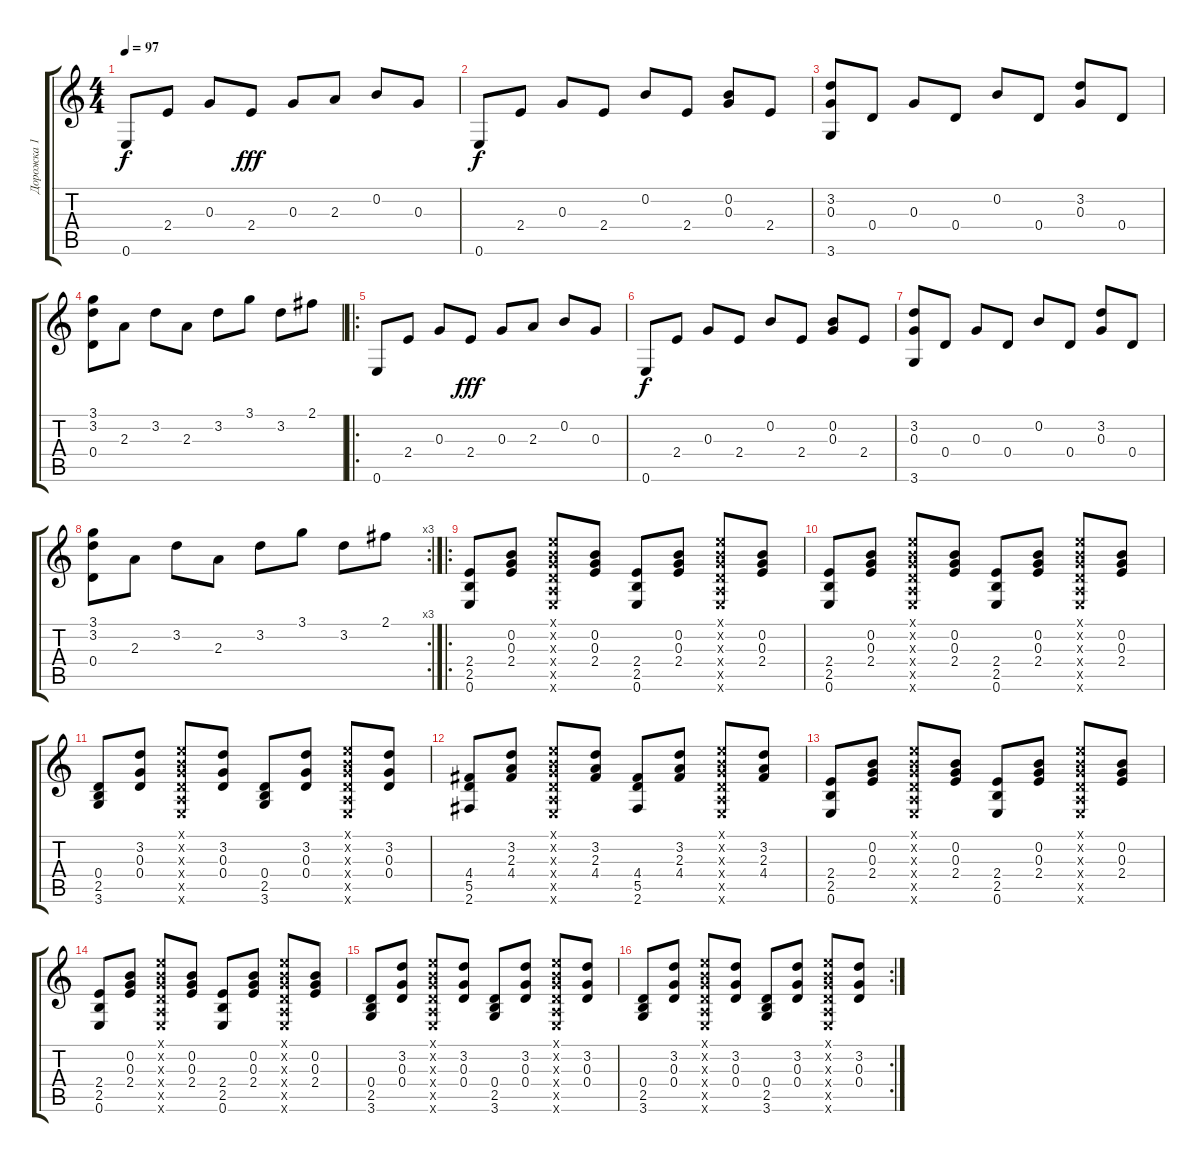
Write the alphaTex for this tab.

\track ("Дорожка 1" "Дорожка 1") {instrument acousticguitarsteel}
\staff {score tabs}
\tuning (E4 B3 G3 D3 A2 E2) {hide}
\ts (4 4)
\tempo 97
\clef g2
\ks c
0.6.8{dy f instrument acousticguitarsteel} 2.4.8 0.3.8 2.4.8{dy fff} 0.3.8 2.3.8 0.2.8 0.3.8 |
0.6.8{dy f} 2.4.8 0.3.8 2.4.8 0.2.8 2.4.8 (0.2 0.3).8 2.4.8 |
(3.2 0.3 3.6).8 0.4.8 0.3.8 0.4.8 0.2.8 0.4.8 (3.2 0.3).8 0.4.8 |
(3.1 3.2 0.4).8 2.3.8 3.2.8 2.3.8 3.2.8 3.1.8 3.2.8 2.1.8 |
\ro
0.6.8 2.4.8 0.3.8 2.4.8{dy fff} 0.3.8 2.3.8 0.2.8 0.3.8 |
0.6.8{dy f} 2.4.8 0.3.8 2.4.8 0.2.8 2.4.8 (0.2 0.3).8 2.4.8 |
(3.2 0.3 3.6).8 0.4.8 0.3.8 0.4.8 0.2.8 0.4.8 (3.2 0.3).8 0.4.8 |
\rc 3
(3.1 3.2 0.4).8 2.3.8 3.2.8 2.3.8 3.2.8 3.1.8 3.2.8 2.1.8 |
\ro
(2.4 2.5 0.6).8 (0.2 0.3 2.4).8 (0.1{x} 0.2{x} 0.3{x} 0.4{x} 0.5{x} 0.6{x}).8 (0.2 0.3 2.4).8 (2.4 2.5 0.6).8 (0.2 0.3 2.4).8 (0.1{x} 0.2{x} 0.3{x} 0.4{x} 0.5{x} 0.6{x}).8 (0.2 0.3 2.4).8 |
(2.4 2.5 0.6).8 (0.2 0.3 2.4).8 (0.1{x} 0.2{x} 0.3{x} 0.4{x} 0.5{x} 0.6{x}).8 (0.2 0.3 2.4).8 (2.4 2.5 0.6).8 (0.2 0.3 2.4).8 (0.1{x} 0.2{x} 0.3{x} 0.4{x} 0.5{x} 0.6{x}).8 (0.2 0.3 2.4).8 |
(0.4 2.5 3.6).8 (3.2 0.3 0.4).8 (0.1{x} 0.2{x} 0.3{x} 0.4{x} 0.5{x} 0.6{x}).8 (3.2 0.3 0.4).8 (0.4 2.5 3.6).8 (3.2 0.3 0.4).8 (0.1{x} 0.2{x} 0.3{x} 0.4{x} 0.5{x} 0.6{x}).8 (3.2 0.3 0.4).8 |
(4.4 5.5 2.6).8 (3.2 2.3 4.4).8 (0.1{x} 0.2{x} 0.3{x} 0.4{x} 0.5{x} 0.6{x}).8 (3.2 2.3 4.4).8 (4.4 5.5 2.6).8 (3.2 2.3 4.4).8 (0.1{x} 0.2{x} 0.3{x} 0.4{x} 0.5{x} 0.6{x}).8 (3.2 2.3 4.4).8 |
(2.4 2.5 0.6).8 (0.2 0.3 2.4).8 (0.1{x} 0.2{x} 0.3{x} 0.4{x} 0.5{x} 0.6{x}).8 (0.2 0.3 2.4).8 (2.4 2.5 0.6).8 (0.2 0.3 2.4).8 (0.1{x} 0.2{x} 0.3{x} 0.4{x} 0.5{x} 0.6{x}).8 (0.2 0.3 2.4).8 |
(2.4 2.5 0.6).8 (0.2 0.3 2.4).8 (0.1{x} 0.2{x} 0.3{x} 0.4{x} 0.5{x} 0.6{x}).8 (0.2 0.3 2.4).8 (2.4 2.5 0.6).8 (0.2 0.3 2.4).8 (0.1{x} 0.2{x} 0.3{x} 0.4{x} 0.5{x} 0.6{x}).8 (0.2 0.3 2.4).8 |
(0.4 2.5 3.6).8 (3.2 0.3 0.4).8 (0.1{x} 0.2{x} 0.3{x} 0.4{x} 0.5{x} 0.6{x}).8 (3.2 0.3 0.4).8 (0.4 2.5 3.6).8 (3.2 0.3 0.4).8 (0.1{x} 0.2{x} 0.3{x} 0.4{x} 0.5{x} 0.6{x}).8 (3.2 0.3 0.4).8 |
\rc 2
(0.4 2.5 3.6).8 (3.2 0.3 0.4).8 (0.1{x} 0.2{x} 0.3{x} 0.4{x} 0.5{x} 0.6{x}).8 (3.2 0.3 0.4).8 (0.4 2.5 3.6).8 (3.2 0.3 0.4).8 (0.1{x} 0.2{x} 0.3{x} 0.4{x} 0.5{x} 0.6{x}).8 (3.2 0.3 0.4).8
